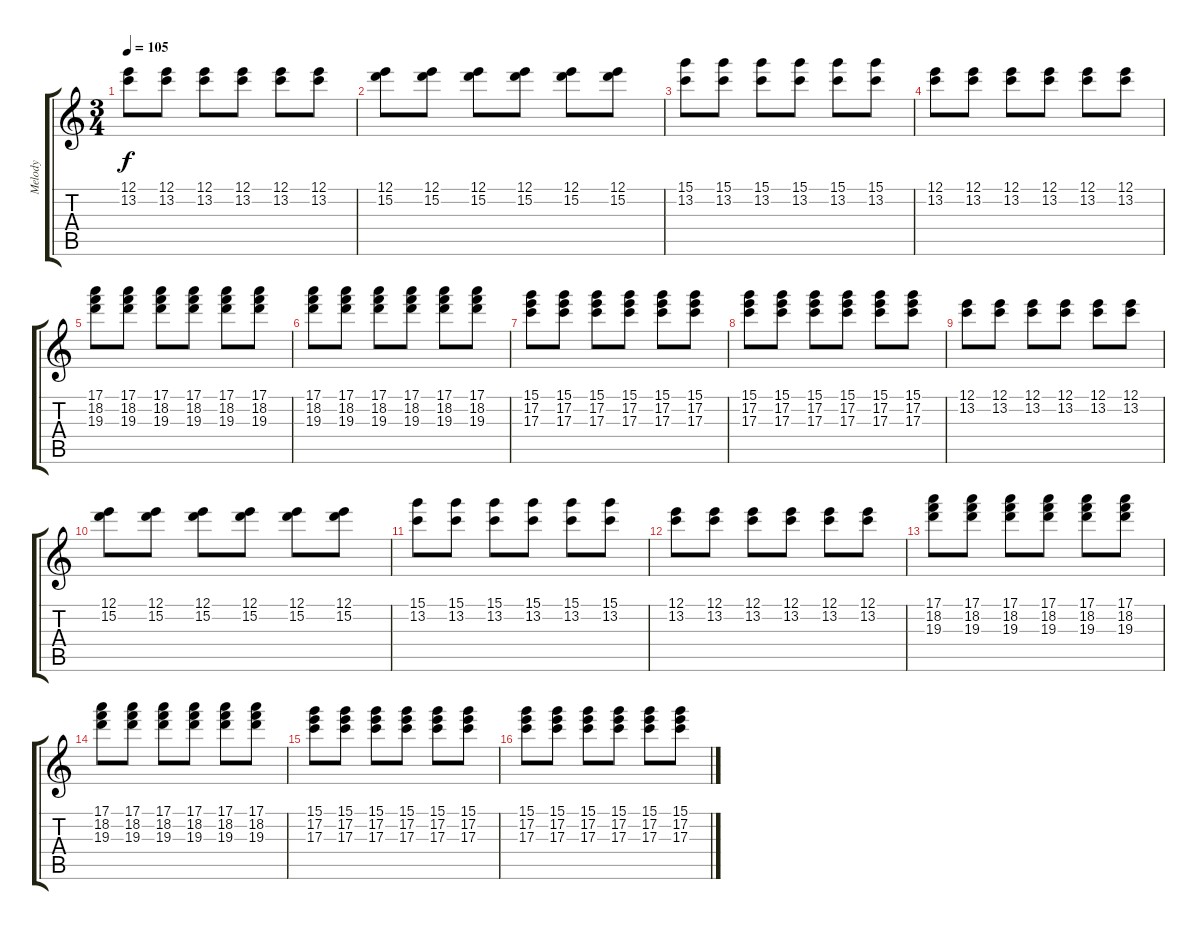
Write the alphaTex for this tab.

\track ("Melody" "Melody") {instrument electricguitarjazz}
\staff {score tabs}
\tuning (E4 B3 G3 D3 A2 E2) {hide}
\ts (3 4)
\tempo 105
\clef g2
\ks c
(12.1 13.2).8{dy f} (12.1 13.2).8 (12.1 13.2).8 (12.1 13.2).8 (12.1 13.2).8 (12.1 13.2).8 |
(12.1 15.2).8 (12.1 15.2).8 (12.1 15.2).8 (12.1 15.2).8 (12.1 15.2).8 (12.1 15.2).8 |
(15.1 13.2).8 (15.1 13.2).8 (15.1 13.2).8 (15.1 13.2).8 (15.1 13.2).8 (15.1 13.2).8 |
(12.1 13.2).8 (12.1 13.2).8 (12.1 13.2).8 (12.1 13.2).8 (12.1 13.2).8 (12.1 13.2).8 |
(17.1 18.2 19.3).8 (17.1 18.2 19.3).8 (17.1 18.2 19.3).8 (17.1 18.2 19.3).8 (17.1 18.2 19.3).8 (17.1 18.2 19.3).8 |
(17.1 18.2 19.3).8 (17.1 18.2 19.3).8 (17.1 18.2 19.3).8 (17.1 18.2 19.3).8 (17.1 18.2 19.3).8 (17.1 18.2 19.3).8 |
(15.1 17.2 17.3).8 (15.1 17.2 17.3).8 (15.1 17.2 17.3).8 (15.1 17.2 17.3).8 (15.1 17.2 17.3).8 (15.1 17.2 17.3).8 |
(15.1 17.2 17.3).8 (15.1 17.2 17.3).8 (15.1 17.2 17.3).8 (15.1 17.2 17.3).8 (15.1 17.2 17.3).8 (15.1 17.2 17.3).8 |
(12.1 13.2).8 (12.1 13.2).8 (12.1 13.2).8 (12.1 13.2).8 (12.1 13.2).8 (12.1 13.2).8 |
(12.1 15.2).8 (12.1 15.2).8 (12.1 15.2).8 (12.1 15.2).8 (12.1 15.2).8 (12.1 15.2).8 |
(15.1 13.2).8 (15.1 13.2).8 (15.1 13.2).8 (15.1 13.2).8 (15.1 13.2).8 (15.1 13.2).8 |
(12.1 13.2).8 (12.1 13.2).8 (12.1 13.2).8 (12.1 13.2).8 (12.1 13.2).8 (12.1 13.2).8 |
(17.1 18.2 19.3).8 (17.1 18.2 19.3).8 (17.1 18.2 19.3).8 (17.1 18.2 19.3).8 (17.1 18.2 19.3).8 (17.1 18.2 19.3).8 |
(17.1 18.2 19.3).8 (17.1 18.2 19.3).8 (17.1 18.2 19.3).8 (17.1 18.2 19.3).8 (17.1 18.2 19.3).8 (17.1 18.2 19.3).8 |
(15.1 17.2 17.3).8 (15.1 17.2 17.3).8 (15.1 17.2 17.3).8 (15.1 17.2 17.3).8 (15.1 17.2 17.3).8 (15.1 17.2 17.3).8 |
(15.1 17.2 17.3).8 (15.1 17.2 17.3).8 (15.1 17.2 17.3).8 (15.1 17.2 17.3).8 (15.1 17.2 17.3).8 (15.1 17.2 17.3).8
